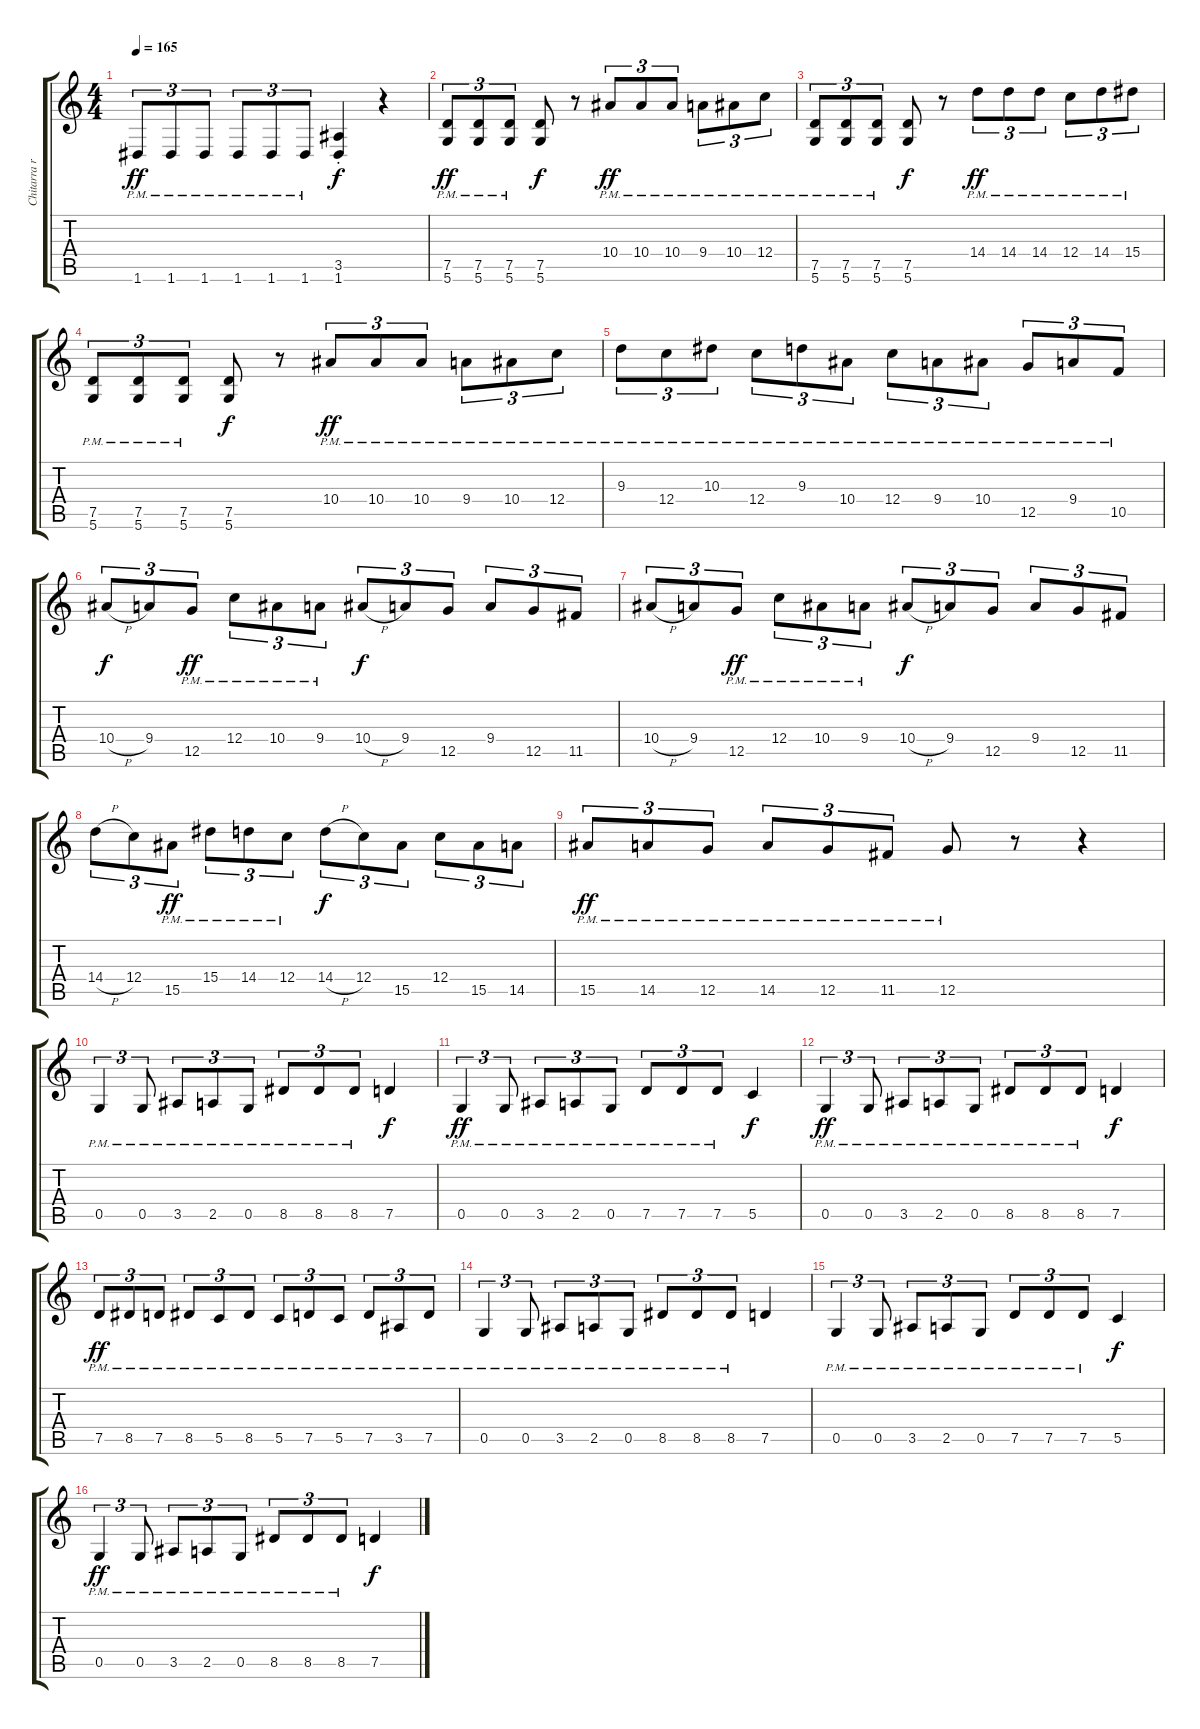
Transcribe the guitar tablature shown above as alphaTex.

\track ("Chitarra ritmica 1" "Chitarra r") {instrument distortionguitar}
\staff {score tabs}
\tuning (D4 A3 F3 C3 G2 D2) {hide}
\ts (4 4)
\tempo 165
\clef g2
\ks c
1.6{pm}.8{tu (3 2) dy ff} 1.6{pm}.8{tu (3 2)} 1.6{pm}.8{tu (3 2)} 1.6{pm}.8{tu (3 2)} 1.6{pm}.8{tu (3 2)} 1.6{pm}.8{tu (3 2)} (3.5{st} 1.6{st}).4{dy f} r.4 |
(7.5{pm} 5.6{pm}).8{tu (3 2) dy ff} (7.5{pm} 5.6{pm}).8{tu (3 2)} (7.5{pm} 5.6{pm}).8{tu (3 2)} (7.5 5.6).8{dy f} r.8 10.4{pm}.8{tu (3 2) dy ff} 10.4{pm}.8{tu (3 2)} 10.4{pm}.8{tu (3 2)} 9.4{pm}.8{tu (3 2)} 10.4{pm}.8{tu (3 2)} 12.4{pm}.8{tu (3 2)} |
(7.5{pm} 5.6{pm}).8{tu (3 2)} (7.5{pm} 5.6{pm}).8{tu (3 2)} (7.5{pm} 5.6{pm}).8{tu (3 2)} (7.5 5.6).8{dy f} r.8 14.4{pm}.8{tu (3 2) dy ff} 14.4{pm}.8{tu (3 2)} 14.4{pm}.8{tu (3 2)} 12.4{pm}.8{tu (3 2)} 14.4{pm}.8{tu (3 2)} 15.4{pm}.8{tu (3 2)} |
(7.5{pm} 5.6{pm}).8{tu (3 2)} (7.5{pm} 5.6{pm}).8{tu (3 2)} (7.5{pm} 5.6{pm}).8{tu (3 2)} (7.5 5.6).8{dy f} r.8 10.4{pm}.8{tu (3 2) dy ff} 10.4{pm}.8{tu (3 2)} 10.4{pm}.8{tu (3 2)} 9.4{pm}.8{tu (3 2)} 10.4{pm}.8{tu (3 2)} 12.4{pm}.8{tu (3 2)} |
9.3{pm}.8{tu (3 2)} 12.4{pm}.8{tu (3 2)} 10.3{pm}.8{tu (3 2)} 12.4{pm}.8{tu (3 2)} 9.3{pm}.8{tu (3 2)} 10.4{pm}.8{tu (3 2)} 12.4{pm}.8{tu (3 2)} 9.4{pm}.8{tu (3 2)} 10.4{pm}.8{tu (3 2)} 12.5{pm}.8{tu (3 2)} 9.4{pm}.8{tu (3 2)} 10.5{pm}.8{tu (3 2)} |
10.4{h}.8{tu (3 2) dy f} 9.4.8{tu (3 2)} 12.5{pm}.8{tu (3 2) dy ff} 12.4{pm}.8{tu (3 2)} 10.4{pm}.8{tu (3 2)} 9.4{pm}.8{tu (3 2)} 10.4{h}.8{tu (3 2) dy f} 9.4.8{tu (3 2)} 12.5.8{tu (3 2)} 9.4.8{tu (3 2)} 12.5.8{tu (3 2)} 11.5.8{tu (3 2)} |
10.4{h}.8{tu (3 2)} 9.4.8{tu (3 2)} 12.5{pm}.8{tu (3 2) dy ff} 12.4{pm}.8{tu (3 2)} 10.4{pm}.8{tu (3 2)} 9.4{pm}.8{tu (3 2)} 10.4{h}.8{tu (3 2) dy f} 9.4.8{tu (3 2)} 12.5.8{tu (3 2)} 9.4.8{tu (3 2)} 12.5.8{tu (3 2)} 11.5.8{tu (3 2)} |
14.4{h}.8{tu (3 2)} 12.4.8{tu (3 2)} 15.5{pm}.8{tu (3 2) dy ff} 15.4{pm}.8{tu (3 2)} 14.4{pm}.8{tu (3 2)} 12.4{pm}.8{tu (3 2)} 14.4{h}.8{tu (3 2) dy f} 12.4.8{tu (3 2)} 15.5.8{tu (3 2)} 12.4.8{tu (3 2)} 15.5.8{tu (3 2)} 14.5.8{tu (3 2)} |
15.5{pm}.8{tu (3 2) dy ff} 14.5{pm}.8{tu (3 2)} 12.5{pm}.8{tu (3 2)} 14.5{pm}.8{tu (3 2)} 12.5{pm}.8{tu (3 2)} 11.5{pm}.8{tu (3 2)} 12.5{pm}.8 r.8 r.4 |
0.5{pm}.4{tu (3 2)} 0.5{pm}.8{tu (3 2)} 3.5{pm}.8{tu (3 2)} 2.5{pm}.8{tu (3 2)} 0.5{pm}.8{tu (3 2)} 8.5{pm}.8{tu (3 2)} 8.5{pm}.8{tu (3 2)} 8.5{pm}.8{tu (3 2)} 7.5.4{dy f} |
0.5{pm}.4{tu (3 2) dy ff} 0.5{pm}.8{tu (3 2)} 3.5{pm}.8{tu (3 2)} 2.5{pm}.8{tu (3 2)} 0.5{pm}.8{tu (3 2)} 7.5{pm}.8{tu (3 2)} 7.5{pm}.8{tu (3 2)} 7.5{pm}.8{tu (3 2)} 5.5.4{dy f} |
0.5{pm}.4{tu (3 2) dy ff} 0.5{pm}.8{tu (3 2)} 3.5{pm}.8{tu (3 2)} 2.5{pm}.8{tu (3 2)} 0.5{pm}.8{tu (3 2)} 8.5{pm}.8{tu (3 2)} 8.5{pm}.8{tu (3 2)} 8.5{pm}.8{tu (3 2)} 7.5.4{dy f} |
7.5{pm}.8{tu (3 2) dy ff} 8.5{pm}.8{tu (3 2)} 7.5{pm}.8{tu (3 2)} 8.5{pm}.8{tu (3 2)} 5.5{pm}.8{tu (3 2)} 8.5{pm}.8{tu (3 2)} 5.5{pm}.8{tu (3 2)} 7.5{pm}.8{tu (3 2)} 5.5{pm}.8{tu (3 2)} 7.5{pm}.8{tu (3 2)} 3.5{pm}.8{tu (3 2)} 7.5{pm}.8{tu (3 2)} |
0.5{pm}.4{tu (3 2)} 0.5{pm}.8{tu (3 2)} 3.5{pm}.8{tu (3 2)} 2.5{pm}.8{tu (3 2)} 0.5{pm}.8{tu (3 2)} 8.5{pm}.8{tu (3 2)} 8.5{pm}.8{tu (3 2)} 8.5{pm}.8{tu (3 2)} 7.5.4 |
0.5{pm}.4{tu (3 2)} 0.5{pm}.8{tu (3 2)} 3.5{pm}.8{tu (3 2)} 2.5{pm}.8{tu (3 2)} 0.5{pm}.8{tu (3 2)} 7.5{pm}.8{tu (3 2)} 7.5{pm}.8{tu (3 2)} 7.5{pm}.8{tu (3 2)} 5.5.4{dy f} |
0.5{pm}.4{tu (3 2) dy ff} 0.5{pm}.8{tu (3 2)} 3.5{pm}.8{tu (3 2)} 2.5{pm}.8{tu (3 2)} 0.5{pm}.8{tu (3 2)} 8.5{pm}.8{tu (3 2)} 8.5{pm}.8{tu (3 2)} 8.5{pm}.8{tu (3 2)} 7.5.4{dy f}
